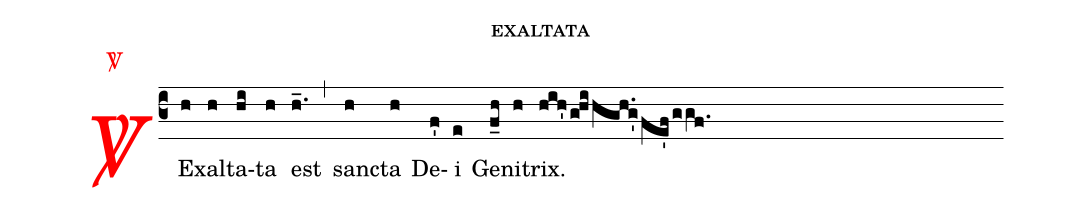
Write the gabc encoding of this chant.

name:exaltata;
annotation:{\color{red}\Vbar\ };
%%
(c3)<v>\rubric{\Vbar}</v>Ex(h)al(h)ta(hi)ta(h) est(h_.) (,) san(h)cta(h) De(f')i(e) Ge(f_h)ni(h)trix.(hih'ghih.ghg'fe'fggf.)
